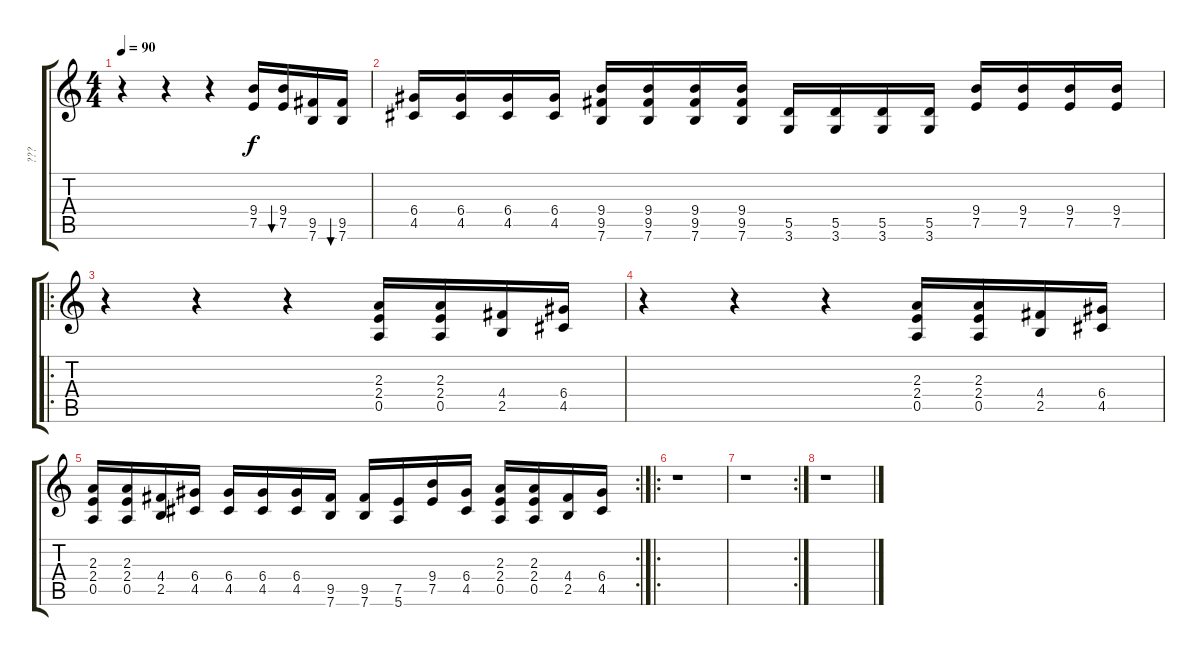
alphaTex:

\track ("???" "???") {instrument acousticguitarsteel}
\staff {score tabs}
\tuning (E4 B3 G3 D3 A2 E2) {hide}
\ts (4 4)
\tempo 90
\clef g2
\ks c
r.4{dy f} r.4 r.4 (9.4 7.5).16 (9.4 7.5).16{bu 120} (9.5 7.6).16 (9.5 7.6).16{bu 120} |
(6.4 4.5).16 (6.4 4.5).16 (6.4 4.5).16 (6.4 4.5).16 (9.4 9.5 7.6).16 (9.4 9.5 7.6).16 (9.4 9.5 7.6).16 (9.4 9.5 7.6).16 (5.5 3.6).16 (5.5 3.6).16 (5.5 3.6).16 (5.5 3.6).16 (9.4 7.5).16 (9.4 7.5).16 (9.4 7.5).16 (9.4 7.5).16 |
\ro
r.4 r.4 r.4 (2.3 2.4 0.5).16 (2.3 2.4 0.5).16 (4.4 2.5).16 (6.4 4.5).16 |
r.4 r.4 r.4 (2.3 2.4 0.5).16 (2.3 2.4 0.5).16 (4.4 2.5).16 (6.4 4.5).16 |
\rc 2
(2.3 2.4 0.5).16 (2.3 2.4 0.5).16 (4.4 2.5).16 (6.4 4.5).16 (6.4 4.5).16 (6.4 4.5).16 (6.4 4.5).16 (9.5 7.6).16 (9.5 7.6).16 (7.5 5.6).16 (9.4 7.5).16 (6.4 4.5).16 (2.3 2.4 0.5).16 (2.3 2.4 0.5).16 (4.4 2.5).16 (6.4 4.5).16 |
\ro
r.1 |
\rc 2
r.1 |
r.1
